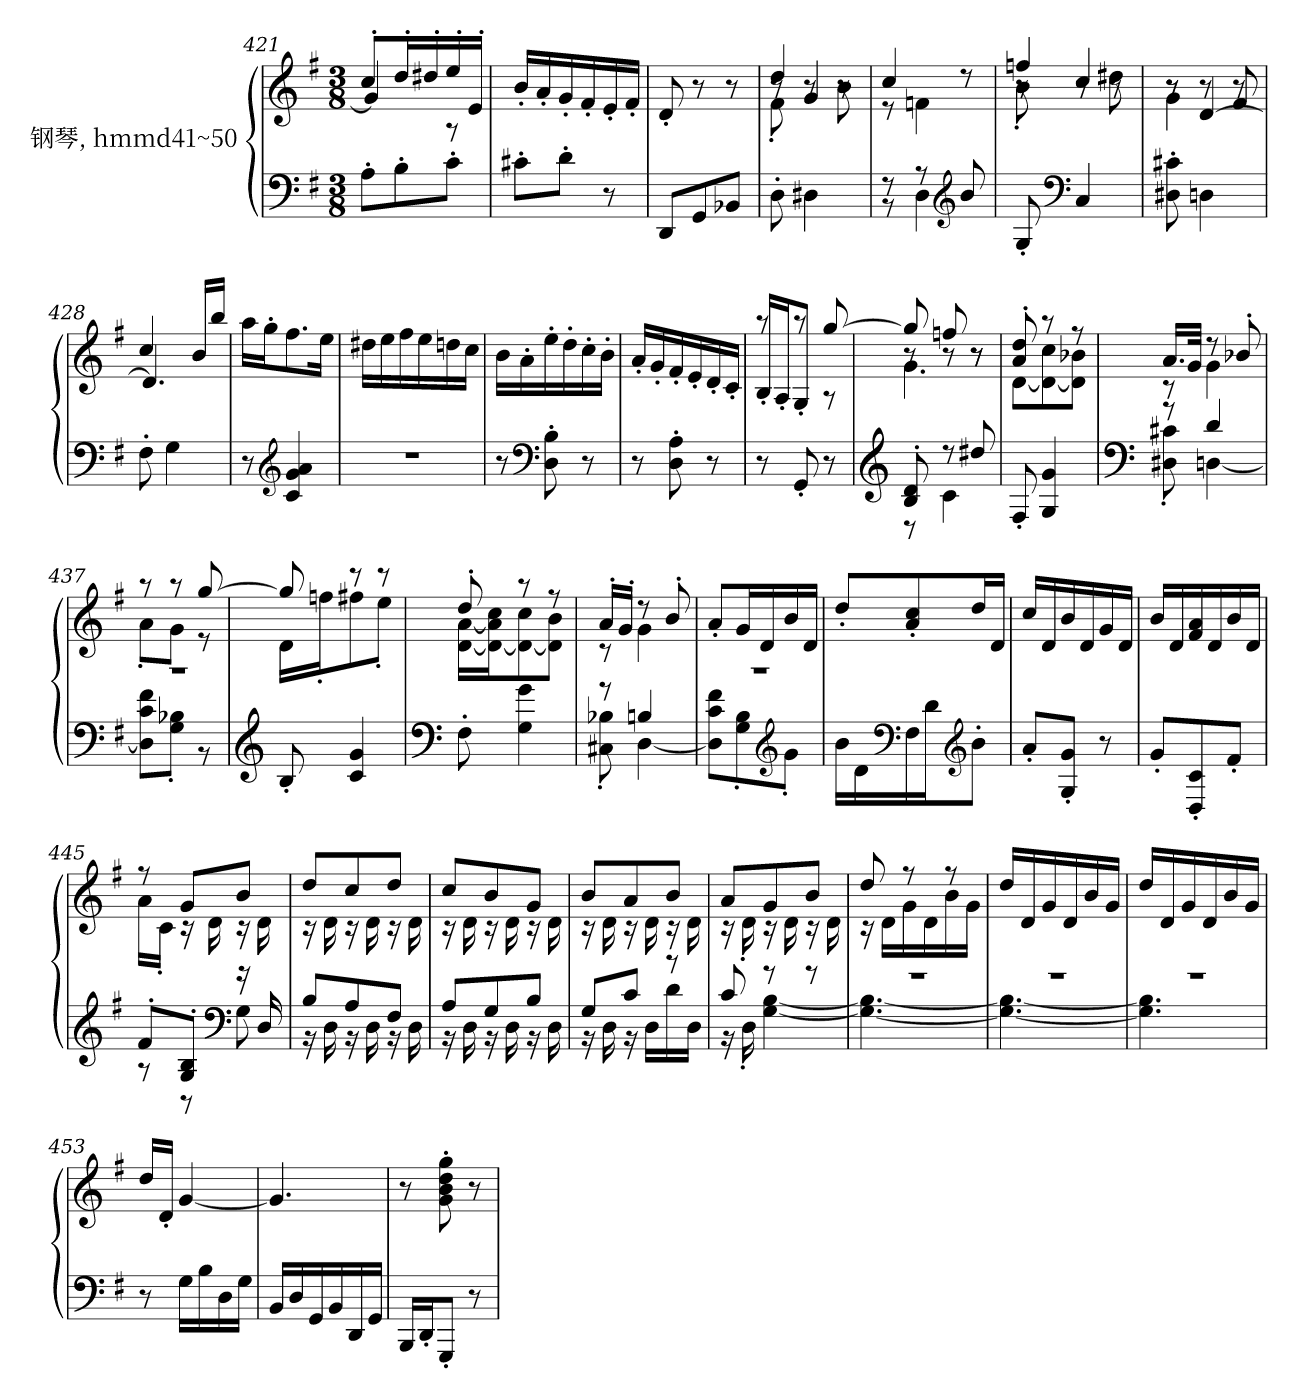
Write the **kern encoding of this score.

**kern	**kern
*part1	*part1
*staff2	*staff1
*I"钢琴, hmmd41~50	*
*clefF4	*clefG2
*k[f#]	*k[f#]
*M3/8	*M3/8
=421	=421
*	*^
8A'\L	8cc'/L	4g/]
8B'\	16dd'/L	.
.	16dd#X'/	.
8c'\J	16ee'/	8r
.	16e'/JJ	.
*	*v	*v
=422	=422
8c#X'\L	16b'/LL
.	16a'/
8d'\J	16g'/
.	16f#'/
8r	16e'/
.	16f#'/JJ
=423	=423
8DD/L	8d'/
8GG/	8r
8BB-X/J	8r
!!LO:LB:g=z
=424	=424
*	*^
*	*	*^
8D'\	4dd/	8f#'\	8r
4D#X\	.	8r	4g/
.	8r	8b\	.
*	*	*v	*v
=425	=425	=425
*^	*	*
8r	8r	4cc/	8r
8r	4D\	.	4fn\
*clefG2	*	*	*
8b/	.	8r	.
*v	*v	*	*
=426	=426	=426
*	*	*^
8G'/	4ffn/	8b'\	8r
*clefF4	*	*	*
4C/	.	8r	4cc/
.	8r	8dd#X\	.
=427	=427	=427	=427
8D#X\' 8c#X\'	8r	4g\	8r
4Dn\	8r	.	[4d/
.	8f#/	8r	.
*	*	*v	*v
=428	=428	=428
8F#'\	4cc/	4.d/]
4G\	.	.
.	16b/LL	.
.	16bb/JJ	.
*	*v	*v
=429	=429
8r	16aa\LL
.	16gg'\J
*clefG2	*
4c/ 4g/ 4a/	8.ff#\
.	16ee\Jk
=430	=430
4.r	16dd#X\LL
.	16ee\
.	16ff#\
.	16ee\
.	16ddn\
.	16cc\JJ
!!LO:LB:g=z
=431	=431
8r	16b\LL
.	16a'\
*clefF4	*
8D\' 8B\'	16ee'\
.	16dd'\
8r	16cc'\
.	16b'\JJ
=432	=432
8r	16a'/LL
.	16g'/
8D\' 8A\'	16f#'/
.	16e'/
8r	16d'/
.	16c'/JJ
=433	=433
*	*^
8r	8r	16B'/LL
.	.	16A'/J
8GG'/	8r	8G'/J
8r	[8gg/	8r
*	*v	*v
=434	=434
*clefG2	*
*^	*^
*	*	*	*^
8B/' 8d/'	8r	8gg/]	4.g\	8r
8r	4c\	8r	.	8ffn/
8dd#X/	.	8r	.	8r
*v	*v	*	*	*
*	*	*v	*v
=435	=435	=435
8F#'/	8a/' 8dd/'	[8d\L
4G/ 4g/	8r	8d\_ 8cc\
.	8r	8d\] 8b-X\J
=436	=436	=436
*clefF4	*	*
*^	*	*
8r	8D#X\' 8c#X\'	16.a/LL	8r
.	.	32g/JJk	.
4d/	[4Dn\	8r	4g\
.	.	8b-X'/	.
!!LO:PB:g=z	!!
=437	=437	=437	=437
4.r	8D\] 8c\ 8f#\L	8r	8a'\L
.	8G\' 8B-X\'J	8r	8g\J
.	8r	[8gg/	8r
*v	*v	*	*
=438	=438	=438
*clefG2	*	*
8B'/	8gg/]	16d\LL
.	.	16ffn'\J
4c/ 4g/	8r	8ff#X\
.	8r	8ee'\J
=439	=439	=439
*clefF4	*	*
8F#'\	8dd'/	[16d\ [16a\LL
.	.	16d\_ 16a\] 16cc\J
4G\ 4g\	8r	8d\_ 8cc\
.	8r	8d\] 8b\J
=440	=440	=440
*^	*	*
8r	8C#X\' 8B-X\'	16a'/LL	8r
.	.	16g'/JJ	.
4Bn/	[4D\	8r	4g\
.	.	8b'/	.
*	*	*v	*v
=441	=441	=441
4.r	8D\] 8c\ 8f#\L	8a'/L
.	8G\' 8B\'	16g/L
.	.	16d/
*clefG2	*	*
.	8g'\J	16b/
.	.	16d/JJ
*v	*v	*
!!LO:LB:g=z
=442	=442
16b\LL	8dd'/L
16d\	.
*clefF4	*
16F#\	8a/' 8cc/'
16d\J	.
*clefG2	*
8b'\J	16dd/L
.	16d/JJ
=443	=443
8a'/L	16cc/LL
.	16d/
8G/' 8g/'J	16b/
.	16d/
8r	16g/
.	16d/JJ
=444	=444
8g'/L	16b/LL
.	16d/
8D/' 8c/'	16f#/ 16a/
.	16d/
8f#'/J	16b/
.	16d/JJ
=445	=445
*^	*^
8f#'/L	8r	8r	16a\LL
.	.	.	16c'\JJ
8G/' 8B/'J	8r	8g/L	16r
.	.	.	16d\
*clefF4	*	*	*
16r	8G\	8b/J	16r
16D/	.	.	16d\
=446	=446	=446	=446
8B/L	16r	8dd/L	16r
.	16D\	.	16d\
8A/	16r	8cc/	16r
.	16D\	.	16d\
8F#/J	16r	8dd/J	16r
.	16D\	.	16d\
!!LO:LB:g=z	!!
=447	=447	=447	=447
8A/L	16r	8cc/L	16r
.	16D\	.	16d\
8G/	16r	8b/	16r
.	16D\	.	16d\
8B/J	16r	8g/J	16r
.	16D\	.	16d\
=448	=448	=448	=448
8G/L	16r	8b/L	16r
.	16D\	.	16d\
8c/J	16r	8a/	16r
.	16D\LL	.	16d\
8r	16d\	8b/J	16r
.	16D\JJ	.	16d\
=449	=449	=449	=449
8c/	16r	8a/L	16r
.	16D'\	.	16d'\
8r	[4G\ [4B\	8g/	16r
.	.	.	16d\
8r	.	8b/J	16r
.	.	.	16d\
=450	=450	=450	=450
4.r	4.G\_ 4.B\_	8dd/	16r
.	.	.	16d\LL
.	.	8r	16g\
.	.	.	16d\
.	.	8r	16b\
.	.	.	16g\JJ
*	*	*v	*v
=451	=451	=451
4.r	4.G\_ 4.B\_	16dd/LL
.	.	16d/
.	.	16g/
.	.	16d/
.	.	16b/
.	.	16g/JJ
=452	=452	=452
4.r	4.G\] 4.B\]	16dd/LL
.	.	16d/
.	.	16g/
.	.	16d/
.	.	16b/
.	.	16g/JJ
*v	*v	*
!!LO:LB:g=z
=453	=453
8r	16dd/LL
.	16d'/JJ
16G\LL	[4g/
16B\	.
16D\	.
16G\JJ	.
=454	=454
16BB/LL	4.g/]
16D/	.
16GG/	.
16BB/	.
16DD/	.
16GG/JJ	.
=455	=455
*	*MM80
16BBB/LL	8r
16DD'/J	.
8GGG'/J	8g\' 8b\' 8dd\' 8gg\'
8r	8r
=	=
*-	*-
